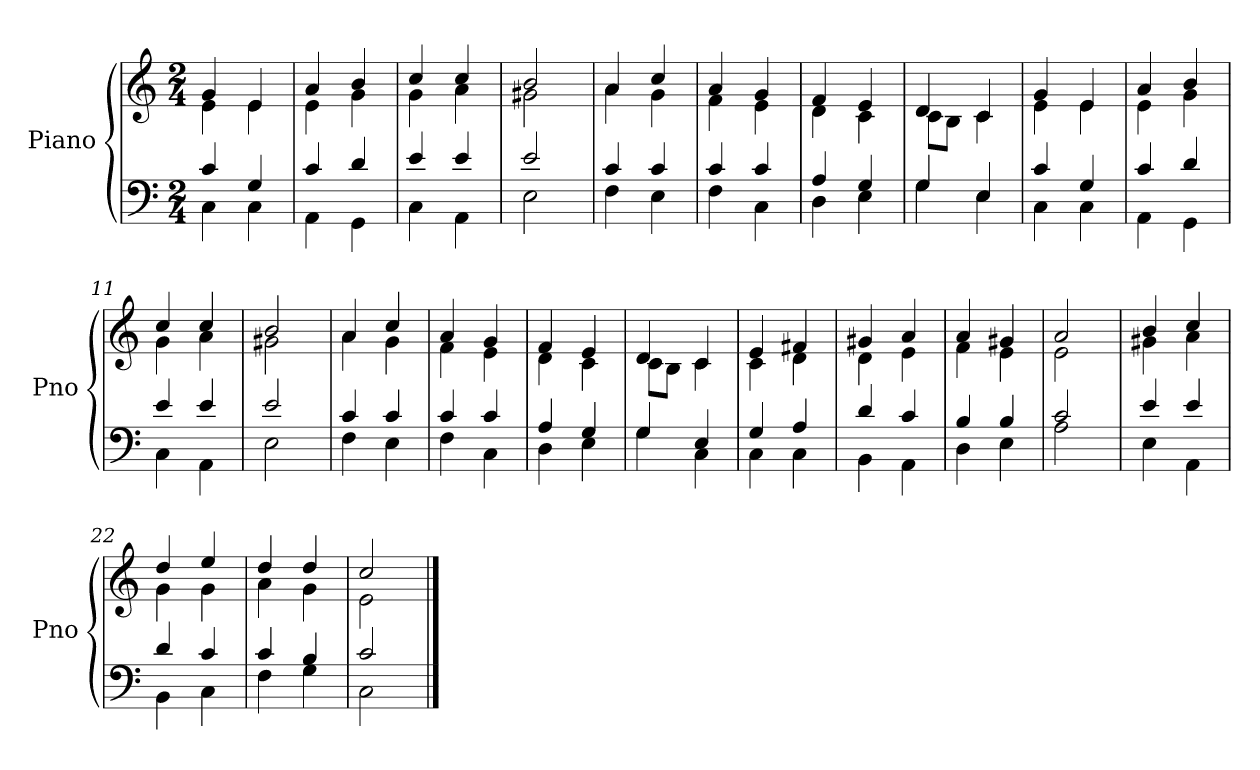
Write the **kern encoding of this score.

**kern	**kern
*part1	*part1
*staff2	*staff1
*I"Piano	*
*I'Pno	*
*clefF4	*clefG2
*k[]	*k[]
*C:	*C:
*M2/4	*M2/4
=1	=1
*^	*^
*	*^	*	*
2ryy	4c/	4C\	4g/	4e\
.	4G/	4C\	4e/	4e\
=2	=2	=2	=2	=2
2ryy	4c/	4AA\	4a/	4e\
.	4d/	4GG\	4b/	4g\
=3	=3	=3	=3	=3
2ryy	4e/	4C\	4cc/	4g\
.	4e/	4AA\	4cc/	4a\
=4	=4	=4	=4	=4
2ryy	2e/	2E\	2b/	2g#X\
=5	=5	=5	=5	=5
2ryy	4c/	4F\	4a/	4a\
.	4c/	4E\	4cc/	4g\
=6	=6	=6	=6	=6
2ryy	4c/	4F\	4a/	4f\
.	4c/	4C\	4g/	4e\
=7	=7	=7	=7	=7
2ryy	4A/	4D\	4f/	4d\
.	4G/	4E\	4e/	4c\
=8	=8	=8	=8	=8
2ryy	4G/	4G\	4d/	8c\L
.	.	.	.	8B\J
.	4E/	4E\	4c/	4c\
=9	=9	=9	=9	=9
2ryy	4c/	4C\	4g/	4e\
.	4G/	4C\	4e/	4e\
=10	=10	=10	=10	=10
2ryy	4c/	4AA\	4a/	4e\
.	4d/	4GG\	4b/	4g\
=11	=11	=11	=11	=11
2ryy	4e/	4C\	4cc/	4g\
.	4e/	4AA\	4cc/	4a\
!!LO:LB:g=z	!!
=12	=12	=12	=12	=12
2ryy	2e/	2E\	2b/	2g#X\
=13	=13	=13	=13	=13
2ryy	4c/	4F\	4a/	4a\
.	4c/	4E\	4cc/	4g\
=14	=14	=14	=14	=14
2ryy	4c/	4F\	4a/	4f\
.	4c/	4C\	4g/	4e\
=15	=15	=15	=15	=15
2ryy	4A/	4D\	4f/	4d\
.	4G/	4E\	4e/	4c\
=16	=16	=16	=16	=16
2ryy	4G/	4G\	4d/	8c\L
.	.	.	.	8B\J
.	4E/	4C\	4c/	4c\
=17	=17	=17	=17	=17
2ryy	4G/	4C\	4e/	4c\
.	4A/	4C\	4f#X/	4d\
=18	=18	=18	=18	=18
2ryy	4d/	4BB\	4g#X/	4d\
.	4c/	4AA\	4a/	4e\
=19	=19	=19	=19	=19
2ryy	4B/	4D\	4a/	4f\
.	4B/	4E\	4g#X/	4e\
=20	=20	=20	=20	=20
2ryy	2c/	2A\	2a/	2e\
=21	=21	=21	=21	=21
2ryy	4e/	4E\	4b/	4g#X\
.	4e/	4AA\	4cc/	4a\
!!LO:LB:g=z	!!
=22	=22	=22	=22	=22
2ryy	4d/	4BB\	4dd/	4g\
.	4c/	4C\	4ee/	4g\
=23	=23	=23	=23	=23
2ryy	4c/	4F\	4dd/	4a\
.	4B/	4G\	4dd/	4g\
=24	=24	=24	=24	=24
2ryy	2c/	2C\	2cc/	2e\
*v	*v	*v	*	*
*	*v	*v
==	==
*-	*-
